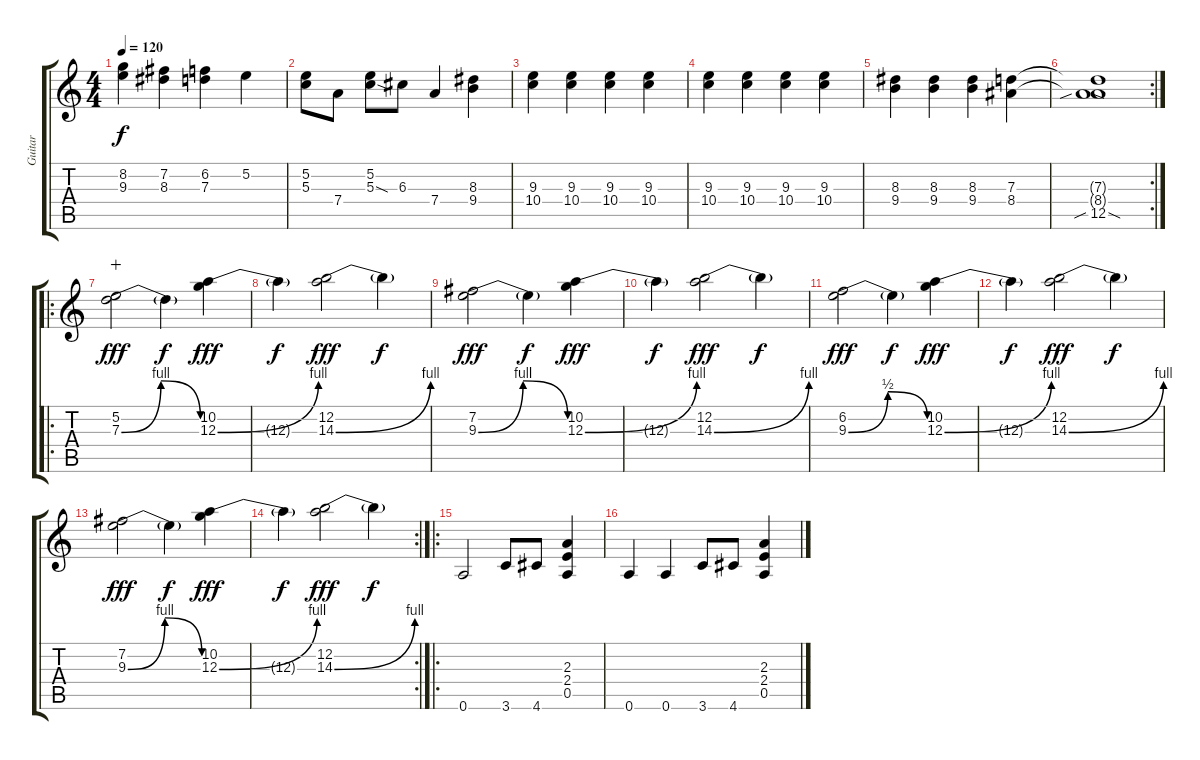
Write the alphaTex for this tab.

\track ("Guitar" "Guitar") {instrument distortionguitar}
\staff {score tabs}
\tuning (E4 B3 G3 D3 A2 A2) {hide}
\ts (4 4)
\tempo 120
\clef g2
\ks c
(8.2 9.3).4{dy f} (7.2 8.3).4 (6.2 7.3).4 5.2.4 |
(5.2 5.3).8 7.4.8 (5.2 5.3{sod}).8 6.3.8 7.4.4 (8.3 9.4).4 |
(9.3 10.4).4 (9.3 10.4).4 (9.3 10.4).4 (9.3 10.4).4 |
(9.3 10.4).4 (9.3 10.4).4 (9.3 10.4).4 (9.3 10.4).4 |
(8.3 9.4).4 (8.3 9.4).4 (8.3 9.4).4 (7.3 8.4).4 |
\rc 2
(7.3{t} 8.4{t} 12.5{sib sod}).1 |
\ro
(5.2 7.3{be (bendrelease 0 0 15 4 50 4 60 0)}).2{dy fff wahc} 7.3{t}.4{dy f} (10.2 12.3{be (bend 0 0 60 4)}).4{dy fff} |
12.3{t}.4{dy f} (12.2 14.3{be (bend 0 0 60 4)}).2{dy fff} 14.3{t}.4{dy f} |
(7.2 9.3{be (bendrelease 0 0 15 4 50 4 60 0)}).2{dy fff} 9.3{t}.4{dy f} (10.2 12.3{be (bend 0 0 60 4)}).4{dy fff} |
12.3{t}.4{dy f} (12.2 14.3{be (bend 0 0 60 4)}).2{dy fff} 14.3{t}.4{dy f} |
(6.2 9.3{be (bendrelease 0 0 15 2 50 2 60 0)}).2{dy fff} 9.3{t}.4{dy f} (10.2 12.3{be (bend 0 0 60 4)}).4{dy fff} |
12.3{t}.4{dy f} (12.2 14.3{be (bend 0 0 60 4)}).2{dy fff} 14.3{t}.4{dy f} |
(7.2 9.3{be (bendrelease 0 0 15 4 50 4 60 0)}).2{dy fff} 9.3{t}.4{dy f} (10.2 12.3{be (bend 0 0 60 4)}).4{dy fff} |
\rc 2
12.3{t}.4{dy f} (12.2 14.3{be (bend 0 0 60 4)}).2{dy fff} 14.3{t}.4{dy f} |
\ro
0.6.2 3.6.8 4.6.8 (2.3 2.4 0.5).4 |
0.6.4 0.6.4 3.6.8 4.6.8 (2.3 2.4 0.5).4
